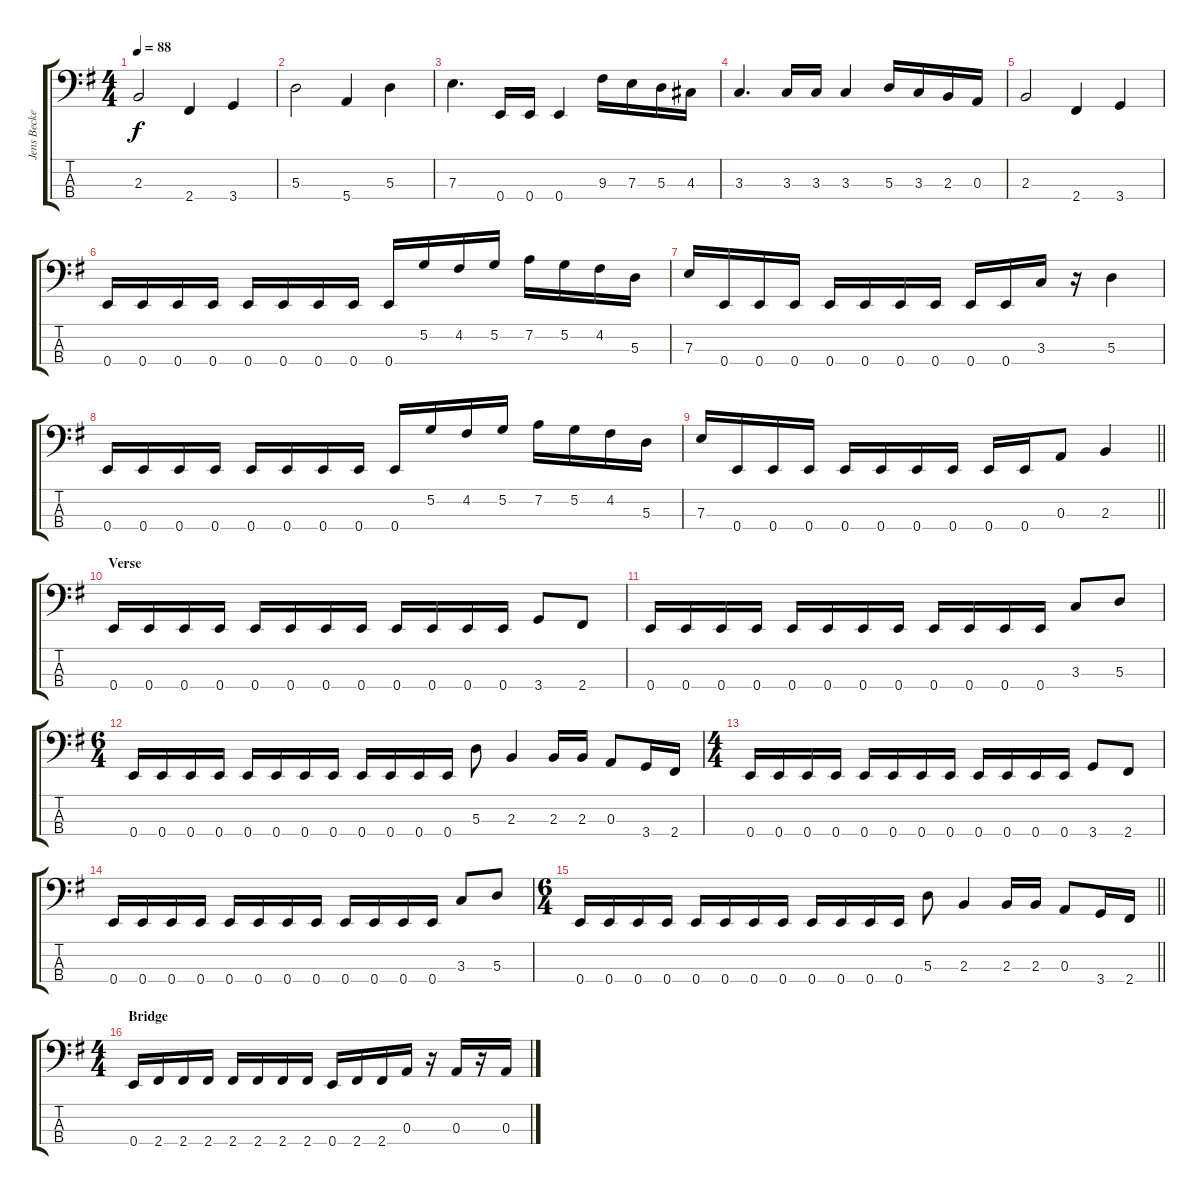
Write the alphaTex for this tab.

\track ("Jens Becker" "Jens Becke") {instrument electricbasspick}
\staff {score tabs}
\tuning (G2 D2 A1 E1) {hide}
\ts (4 4)
\tempo 88
\clef f4
\ks eminor
2.3.2{dy f instrument electricbasspick} 2.4.4 3.4.4 |
5.3.2 5.4.4 5.3.4 |
7.3.4{d} 0.4.16 0.4.16 0.4.4 9.3.16 7.3.16 5.3.16 4.3.16 |
3.3.4{d} 3.3.16 3.3.16 3.3.4 5.3.16 3.3.16 2.3.16 0.3.16 |
2.3.2 2.4.4 3.4.4 |
0.4.16 0.4.16 0.4.16 0.4.16 0.4.16 0.4.16 0.4.16 0.4.16 0.4.16 5.2.16 4.2.16 5.2.16 7.2.16 5.2.16 4.2.16 5.3.16 |
7.3.16 0.4.16 0.4.16 0.4.16 0.4.16 0.4.16 0.4.16 0.4.16 0.4.16 0.4.16 3.3.16 r.16 5.3.4 |
0.4.16 0.4.16 0.4.16 0.4.16 0.4.16 0.4.16 0.4.16 0.4.16 0.4.16 5.2.16 4.2.16 5.2.16 7.2.16 5.2.16 4.2.16 5.3.16 |
\barLineRight lightlight
7.3.16 0.4.16 0.4.16 0.4.16 0.4.16 0.4.16 0.4.16 0.4.16 0.4.16 0.4.16 0.3.8 2.3.4 |
\section ("" "Verse")
0.4.16 0.4.16 0.4.16 0.4.16 0.4.16 0.4.16 0.4.16 0.4.16 0.4.16 0.4.16 0.4.16 0.4.16 3.4.8 2.4.8 |
0.4.16 0.4.16 0.4.16 0.4.16 0.4.16 0.4.16 0.4.16 0.4.16 0.4.16 0.4.16 0.4.16 0.4.16 3.3.8 5.3.8 |
\ts (6 4)
0.4.16 0.4.16 0.4.16 0.4.16 0.4.16 0.4.16 0.4.16 0.4.16 0.4.16 0.4.16 0.4.16 0.4.16 5.3.8 2.3.4 2.3.16 2.3.16 0.3.8 3.4.16 2.4.16 |
\ts (4 4)
0.4.16 0.4.16 0.4.16 0.4.16 0.4.16 0.4.16 0.4.16 0.4.16 0.4.16 0.4.16 0.4.16 0.4.16 3.4.8 2.4.8 |
0.4.16 0.4.16 0.4.16 0.4.16 0.4.16 0.4.16 0.4.16 0.4.16 0.4.16 0.4.16 0.4.16 0.4.16 3.3.8 5.3.8 |
\ts (6 4)
\barLineRight lightlight
0.4.16 0.4.16 0.4.16 0.4.16 0.4.16 0.4.16 0.4.16 0.4.16 0.4.16 0.4.16 0.4.16 0.4.16 5.3.8 2.3.4 2.3.16 2.3.16 0.3.8 3.4.16 2.4.16 |
\ts (4 4)
\section ("" "Bridge")
0.4.16 2.4.16 2.4.16 2.4.16 2.4.16 2.4.16 2.4.16 2.4.16 0.4.16 2.4.16 2.4.16 0.3.16 r.16 0.3.16 r.16 0.3.16
